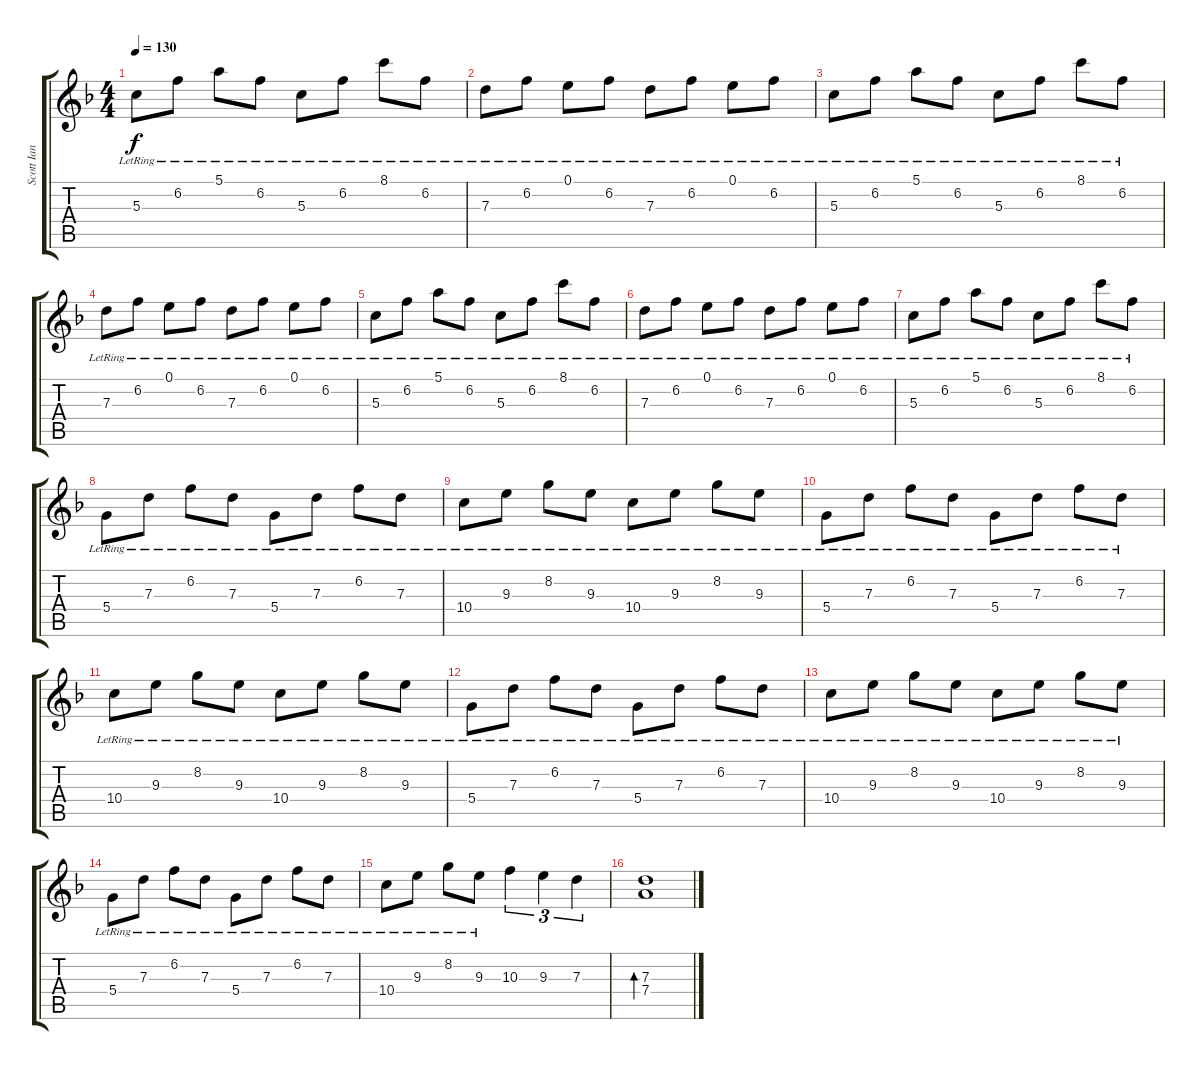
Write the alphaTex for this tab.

\track ("Scott Ian" "Scott Ian") {instrument distortionguitar}
\staff {score tabs}
\tuning (E4 B3 G3 D3 A2 E2) {hide}
\ts (4 4)
\tempo 130
\clef g2
\ks f
5.3{lr}.8{dy f} 6.2{lr}.8 5.1{lr}.8 6.2{lr}.8 5.3{lr}.8 6.2{lr}.8 8.1{lr}.8 6.2{lr}.8 |
7.3{lr}.8 6.2{lr}.8 0.1{lr}.8 6.2{lr}.8 7.3{lr}.8 6.2{lr}.8 0.1{lr}.8 6.2{lr}.8 |
5.3{lr}.8 6.2{lr}.8 5.1{lr}.8 6.2{lr}.8 5.3{lr}.8 6.2{lr}.8 8.1{lr}.8 6.2{lr}.8 |
7.3{lr}.8{instrument acousticguitarsteel} 6.2{lr}.8 0.1{lr}.8 6.2{lr}.8 7.3{lr}.8 6.2{lr}.8 0.1{lr}.8 6.2{lr}.8 |
5.3{lr}.8 6.2{lr}.8 5.1{lr}.8 6.2{lr}.8 5.3{lr}.8 6.2{lr}.8 8.1{lr}.8 6.2{lr}.8 |
7.3{lr}.8 6.2{lr}.8 0.1{lr}.8 6.2{lr}.8 7.3{lr}.8 6.2{lr}.8 0.1{lr}.8 6.2{lr}.8 |
5.3{lr}.8 6.2{lr}.8 5.1{lr}.8 6.2{lr}.8 5.3{lr}.8 6.2{lr}.8 8.1{lr}.8 6.2{lr}.8 |
5.4{lr}.8 7.3{lr}.8 6.2{lr}.8 7.3{lr}.8 5.4{lr}.8 7.3{lr}.8 6.2{lr}.8 7.3{lr}.8 |
10.4{lr}.8 9.3{lr}.8 8.2{lr}.8 9.3{lr}.8 10.4{lr}.8 9.3{lr}.8 8.2{lr}.8 9.3{lr}.8 |
5.4{lr}.8 7.3{lr}.8 6.2{lr}.8 7.3{lr}.8 5.4{lr}.8 7.3{lr}.8 6.2{lr}.8 7.3{lr}.8 |
10.4{lr}.8 9.3{lr}.8 8.2{lr}.8 9.3{lr}.8 10.4{lr}.8 9.3{lr}.8 8.2{lr}.8 9.3{lr}.8 |
5.4{lr}.8 7.3{lr}.8 6.2{lr}.8 7.3{lr}.8 5.4{lr}.8 7.3{lr}.8 6.2{lr}.8 7.3{lr}.8 |
10.4{lr}.8 9.3{lr}.8 8.2{lr}.8 9.3{lr}.8 10.4{lr}.8 9.3{lr}.8 8.2{lr}.8 9.3{lr}.8 |
5.4{lr}.8 7.3{lr}.8 6.2{lr}.8 7.3{lr}.8 5.4{lr}.8 7.3{lr}.8 6.2{lr}.8 7.3{lr}.8 |
10.4{lr}.8 9.3{lr}.8 8.2{lr}.8 9.3{lr}.8 10.3.4{tu (3 2)} 9.3.4{tu (3 2)} 7.3.4{tu (3 2)} |
(7.3 7.4).1{bd 30}
